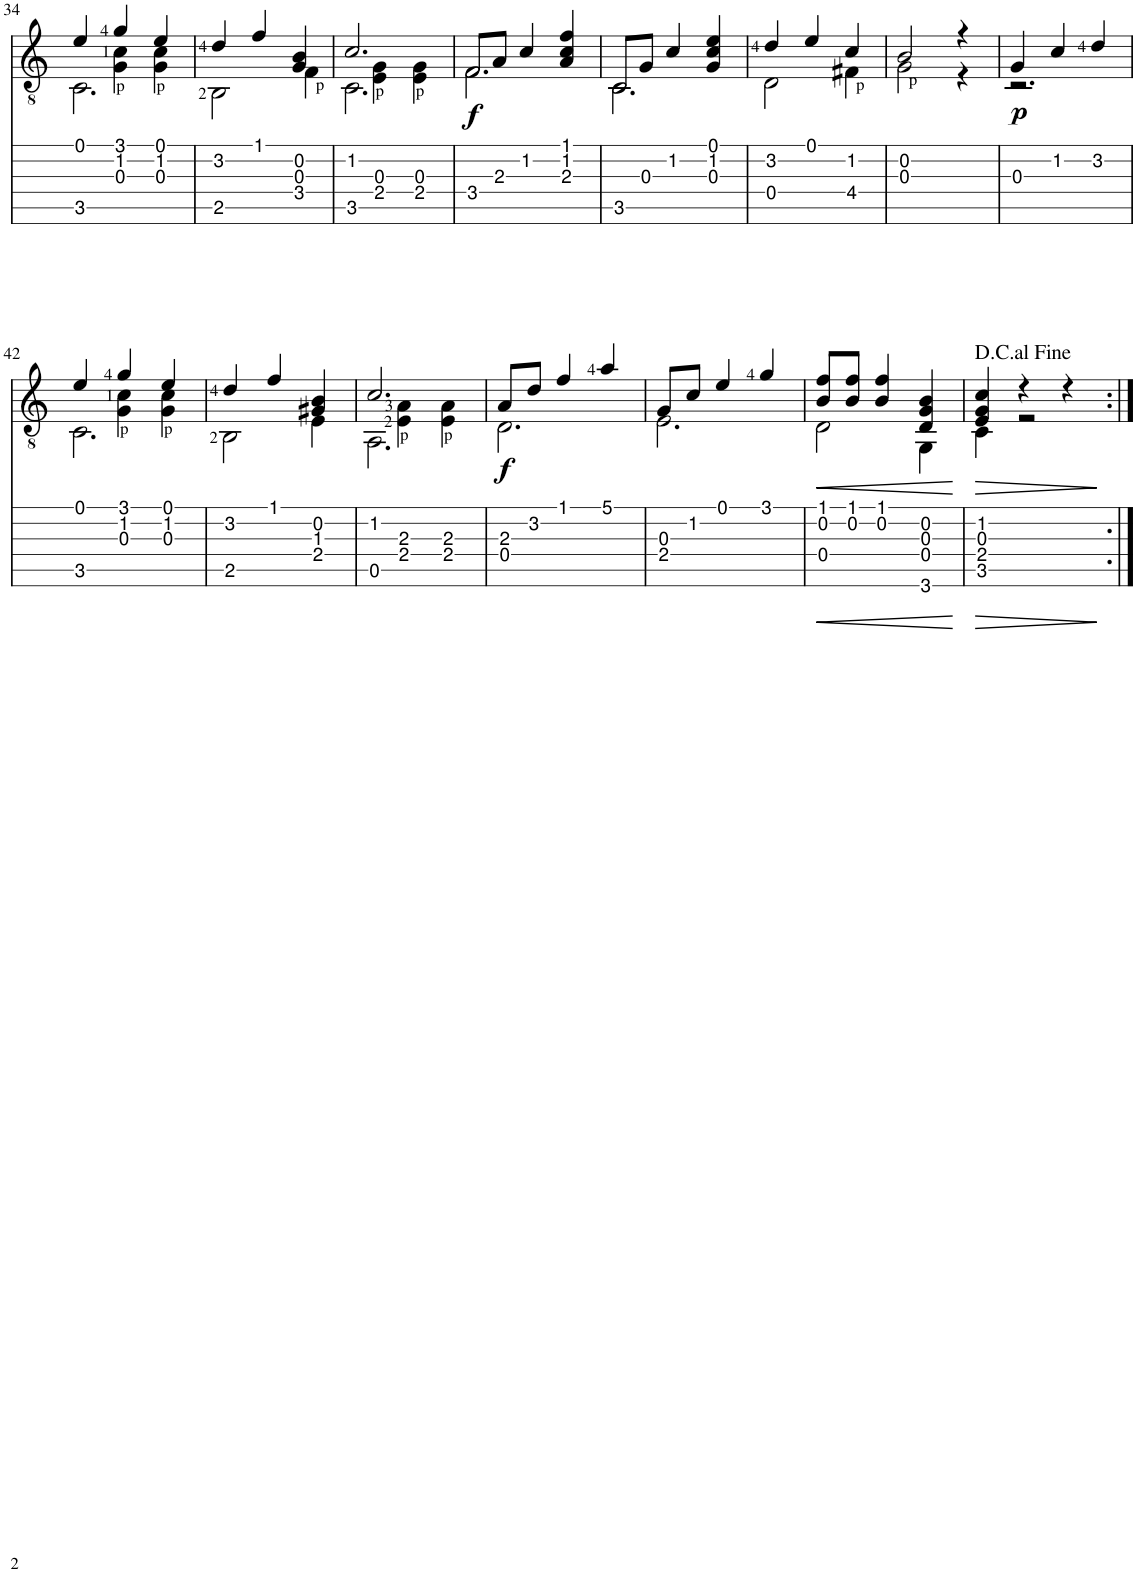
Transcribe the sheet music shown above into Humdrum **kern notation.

**kern	**kern	**dynam
*part1	*part1	*part1
*staff2	*staff1	*staff1/2
*I"Guitar	*	*
*I'Guit.	*	*
!!LO:PB:g=z
*	*clefGv2	*
*k[]	*k[]	*
*M3/4	*M3/4	*
=34	=34	=34
*^	*^	*
*	*^	*	*^	*
4e	4ryy	2.C	4e/	4ryy	2.C\	.
4g	4G 4c	.	4g/	4G\ 4c\	.	.
4e	4G 4c	.	4e/	4G\ 4c\	.	.
=35	=35	=35	=35	=35	=35	=35
4d	2ryy	2BB	4d/	2ryy	2BB\	.
4f	.	.	4f/	.	.	.
4G 4B	4F	4ryy	4G/ 4B/	4F\	4ryy	.
=36	=36	=36	=36	=36	=36	=36
2.c	4ryy	2.C	2.c/	4ryy	2.C\	.
.	4E 4G	.	.	4E\ 4G\	.	.
.	4E 4G	.	.	4E\ 4G\	.	.
*	*v	*v	*	*	*	*
*	*	*	*v	*v	*
=37	=37	=37	=37	=37
!	!	!LO:N:head=open	!	!LO:DY:b
8FL	2.F	8F/L	2.F\	f
8AJ	.	8A/J	.	.
4c	.	4c/	.	.
4A 4c 4f	.	4A/ 4c/ 4f/	.	.
=38	=38	=38	=38	=38
!	!	!LO:N:head=open	!	!
8CL	2.C	8C/L	2.C\	.
8GJ	.	8G/J	.	.
4c	.	4c/	.	.
4G 4c 4e	.	4G/ 4c/ 4e/	.	.
=39	=39	=39	=39	=39
4d	2D	4d/	2D\	.
4e	.	4e/	.	.
4c	4F#	4c/	4F#X\	.
=40	=40	=40	=40	=40
2B	2G	2B/	2G\	.
4r	4r	4r	4r	.
=41	=41	=41	=41	=41
!	!	!	!	!LO:DY:b
4G	2.r	4G/	2.r	p
4c	.	4c/	.	.
4d	.	4d/	.	.
!!LO:LB:g=z
=42	=42	=42	=42	=42
*	*^	*	*^	*
4e	4ryy	2.C	4e/	4ryy	2.C\	.
4g	4G 4c	.	4g/	4G\ 4c\	.	.
4e	4G 4c	.	4e/	4G\ 4c\	.	.
*	*v	*v	*	*	*	*
*	*	*	*v	*v	*
=43	=43	=43	=43	=43
4d	2BB	4d/	2BB\	.
4f	.	4f/	.	.
4G# 4B	4E	4G#X/ 4B/	4E\	.
=44	=44	=44	=44	=44
*	*^	*	*^	*
2.c	4ryy	2.AA	2.c/	4ryy	2.AA\	.
.	4E 4A	.	.	4E\ 4A\	.	.
.	4E 4A	.	.	4E\ 4A\	.	.
*	*v	*v	*	*	*	*
*	*	*	*v	*v	*
=45	=45	=45	=45	=45
!	!	!	!	!LO:DY:b
8AL	2.D	8A/L	2.D\	f
8dJ	.	8d/J	.	.
4f	.	4f/	.	.
4a	.	4a/	.	.
=46	=46	=46	=46	=46
8GL	2.E	8G/L	2.E\	.
8cJ	.	8c/J	.	.
4e	.	4e/	.	.
4g	.	4g/	.	.
=47	=47	=47	=47	=47
!	!	!	!	!LO:HP:b
8B\ 8f\L	2D	8B/ 8f/L	2D\	<
8B\ 8f\J	.	8B/ 8f/J	.	.
4B 4f	.	4B/ 4f/	.	.
4D 4G 4B	4GG	4D/ 4G/ 4B/	4GG\	.
*v	*v	*	*	*
*	*v	*v	*
.	.	[
=48	=48	=48
*^	*	*
!	!	!	!LO:HP:b
*	*	*^	*
4E 4G 4c	4C	4E/ 4G/ 4c/	4C\	>
4r	2r	4r	2r	.
4r	.	4r	.	.
*v	*v	*	*	*
*	*v	*v	*
.	.	]
=:|!	=:|!	=:|!
*-	*-	*-
